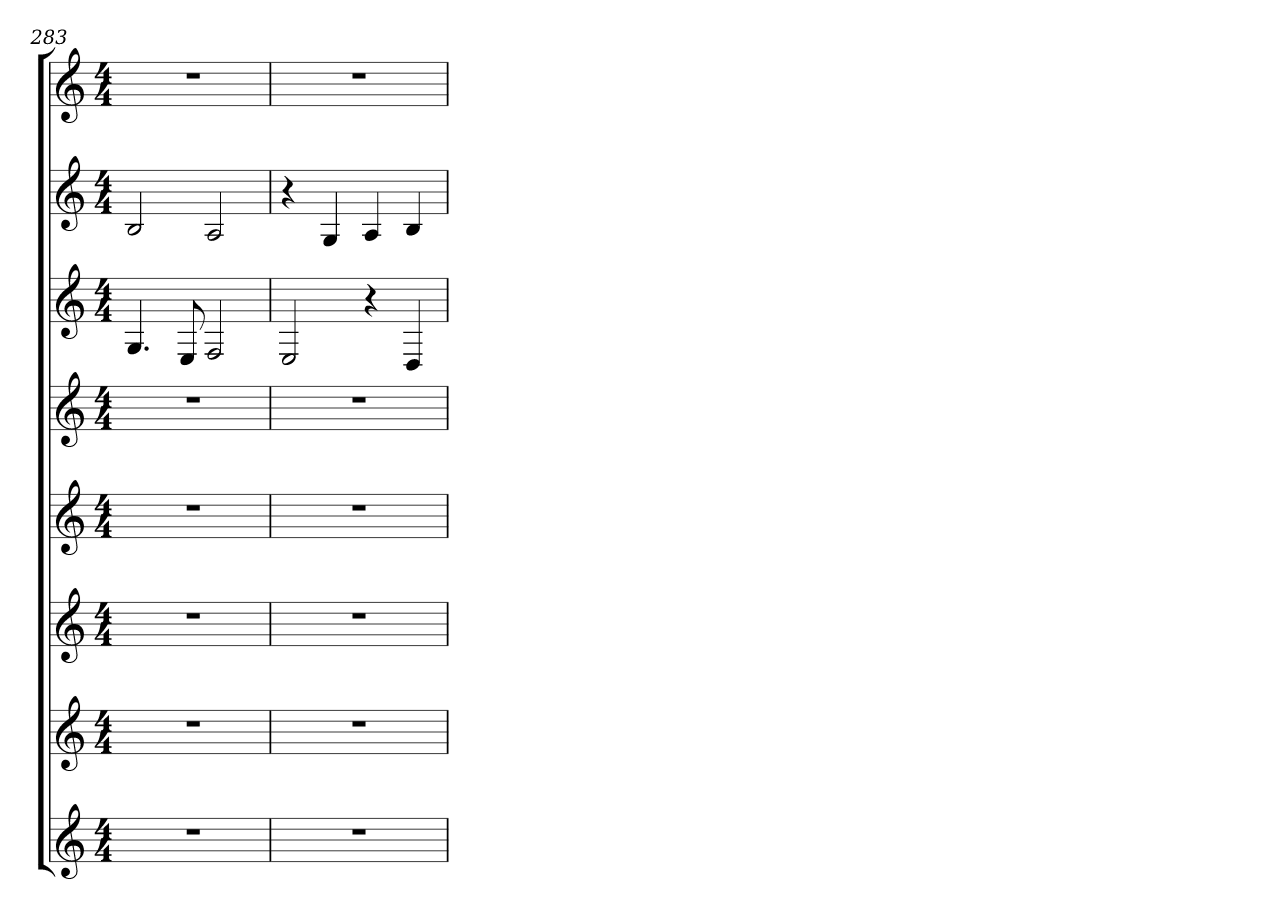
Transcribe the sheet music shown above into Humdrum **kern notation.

**kern	**kern	**kern	**kern	**kern	**kern	**kern	**kern
*part8	*part7	*part6	*part5	*part4	*part3	*part2	*part1
*staff8	*staff7	*staff6	*staff5	*staff4	*staff3	*staff2	*staff1
*clefG2	*clefG2	*clefG2	*clefG2	*clefG2	*clefG2	*clefG2	*clefG2
*k[]	*k[]	*k[]	*k[]	*k[]	*k[]	*k[]	*k[]
*M4/4	*M4/4	*M4/4	*M4/4	*M4/4	*M4/4	*M4/4	*M4/4
=283	=283	=283	=283	=283	=283	=283	=283
1r	1r	1r	1r	1r	4.G/	2B/	1r
.	.	.	.	.	8E/	.	.
.	.	.	.	.	2F/	2A/	.
=284	=284	=284	=284	=284	=284	=284	=284
1r	1r	1r	1r	1r	2E/	4r	1r
.	.	.	.	.	.	4G/	.
.	.	.	.	.	4r	4A/	.
.	.	.	.	.	4D/	4B/	.
=	=	=	=	=	=	=	=
*-	*-	*-	*-	*-	*-	*-	*-
